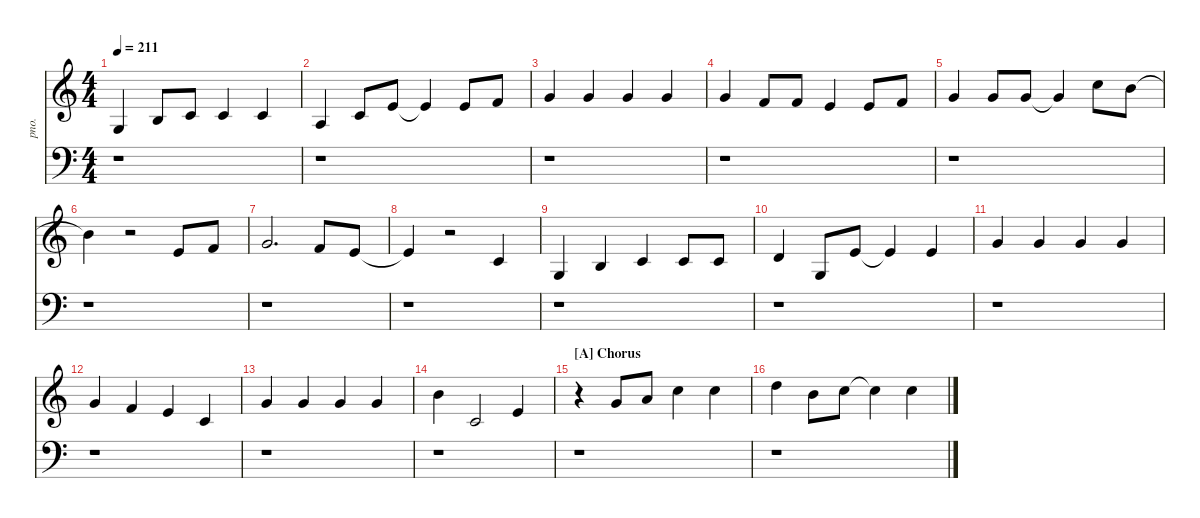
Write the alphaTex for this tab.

\defaultSystemsLayout 4
\hideDynamics
\bracketExtendMode nobrackets
\track ("Vocal" "pno.") {instrument acousticgrandpiano}
\staff {score}
\tuning (E4 B3 G3 D3 A2 E2)
\ts (4 4)
\tempo 211
\clef g2
\ks c
0.3.4{dy ff beam Up} 0.2.8{beam Up} 1.2.8{beam Up} 1.2.4{beam Up} 1.2.4{beam Up} |
2.3.4{beam Up} 1.2.8{beam Up} 0.1.8{beam Up} 0.1{t}.4{beam Up} 0.1.8{beam Up} 1.1.8{beam Up} |
3.1.4{beam Up} 3.1.4{beam Up} 3.1.4{beam Up} 3.1.4{beam Up} |
3.1.4{beam Up} 1.1.8{beam Up} 1.1.8{beam Up} 0.1.4{beam Up} 0.1.8{beam Up} 1.1.8{beam Up} |
3.1.4{beam Up} 3.1.8{beam Up} 3.1.8{beam Up} 3.1{t}.4{beam Up} 8.1.8{beam Down} 7.1.8{beam Down} |
7.1{t}.4{beam Down} r.2{beam Down} 0.1.8{beam Up} 1.1.8{beam Up} |
3.1.2{d dy fff beam Up} 1.1.8{dy ff beam Up} 0.1.8{beam Up} |
0.1{t}.4{beam Up} r.2{beam Down} 1.2.4{beam Up} |
0.3.4{beam Up} 0.2.4{beam Up} 1.2.4{beam Up} 1.2.8{beam Up} 1.2.8{beam Up} |
3.2.4{beam Up} 0.3.8{beam Up} 0.1.8{beam Up} 0.1{t}.4{beam Up} 0.1.4{beam Up} |
3.1.4{beam Up} 3.1.4{beam Up} 3.1.4{beam Up} 3.1.4{beam Up} |
3.1.4{beam Up} 1.1.4{beam Up} 0.1.4{beam Up} 1.2.4{beam Up} |
3.1.4{beam Up} 3.1.4{beam Up} 3.1.4{beam Up} 3.1.4{beam Up} |
7.1.4{beam Down} 1.2.2{beam Up} 0.1.4{beam Up} |
\section ("A" "Chorus")
r.4{beam Down} 3.1.8{beam Up} 5.1.8{beam Up} 8.1.4{beam Down} 8.1.4{beam Down} |
10.1.4{beam Down} 7.1.8{beam Down} 8.1.8{beam Down} 8.1{t}.4{beam Down} 8.1.4{beam Down}
\staff {score}
\tuning (G2 D2 A1 E1 B0)
\clef f4
\ottava regular
\simile none
\ks c
r.1{dy f beam Down} |
r.1{beam Down} |
r.1{beam Down} |
r.1{beam Down} |
r.1{beam Down} |
r.1{beam Down} |
r.1{beam Down} |
r.1{beam Down} |
r.1{beam Down} |
r.1{beam Down} |
r.1{beam Down} |
r.1{beam Down} |
r.1{beam Down} |
r.1{beam Down} |
r.1{beam Down} |
r.1{beam Down}
